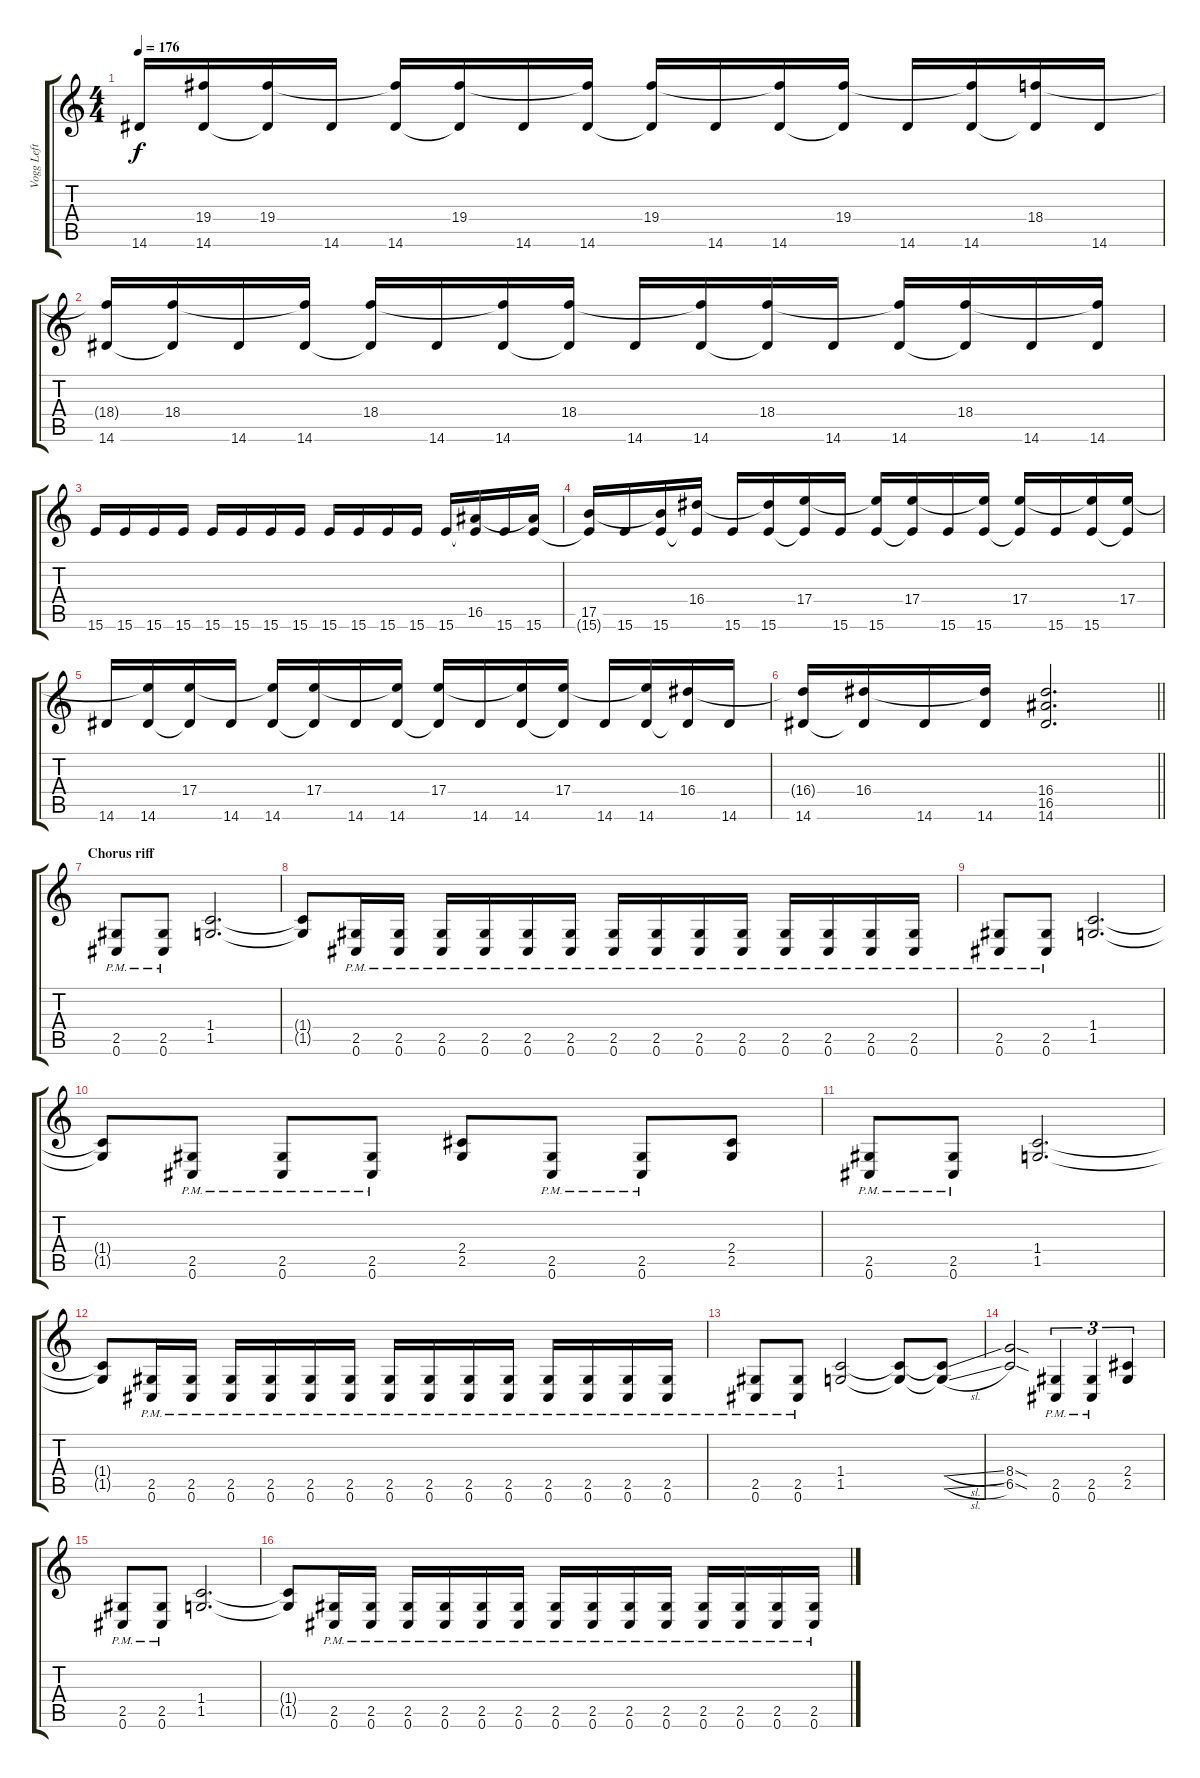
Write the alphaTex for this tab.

\track ("Vogg Left" "Vogg Left") {instrument distortionguitar}
\staff {score tabs}
\tuning (Db4 Ab3 E3 B2 Gb2 Db2) {hide}
\ts (4 4)
\tempo 176
\clef g2
\ks c
14.6.16{dy f} (19.4{t} 14.6).16 (19.4 14.6{t}).16 14.6.16 (19.4{t} 14.6).16 (19.4 14.6{t}).16 14.6.16 (19.4{t} 14.6).16 (19.4 14.6{t}).16 14.6.16 (19.4{t} 14.6).16 (19.4 14.6{t}).16 14.6.16 (19.4{t} 14.6).16 (18.4 14.6{t}).16 14.6.16 |
(18.4{t} 14.6).16 (18.4 14.6{t}).16 14.6.16 (18.4{t} 14.6).16 (18.4 14.6{t}).16 14.6.16 (18.4{t} 14.6).16 (18.4 14.6{t}).16 14.6.16 (18.4{t} 14.6).16 (18.4 14.6{t}).16 14.6.16 (18.4{t} 14.6).16 (18.4 14.6{t}).16 14.6.16 (18.4{t} 14.6).16 |
15.6.16 15.6.16 15.6.16 15.6.16 15.6.16 15.6.16 15.6.16 15.6.16 15.6.16 15.6.16 15.6.16 15.6.16 15.6.16 (16.5 15.6{t}).16 15.6.16 (16.5{t} 15.6).16 |
(17.5 15.6{t}).16 15.6.16 (17.5{t} 15.6).16 (16.4 15.6{t}).16 15.6.16 (16.4{t} 15.6).16 (17.4 15.6{t}).16 15.6.16 (17.4{t} 15.6).16 (17.4 15.6{t}).16 15.6.16 (17.4{t} 15.6).16 (17.4 15.6{t}).16 15.6.16 (17.4{t} 15.6).16 (17.4 15.6{t}).16 |
14.6.16 (17.4{t} 14.6).16 (17.4 14.6{t}).16 14.6.16 (17.4{t} 14.6).16 (17.4 14.6{t}).16 14.6.16 (17.4{t} 14.6).16 (17.4 14.6{t}).16 14.6.16 (17.4{t} 14.6).16 (17.4 14.6{t}).16 14.6.16 (17.4{t} 14.6).16 (16.4 14.6{t}).16 14.6.16 |
\barLineRight lightlight
(16.4{t} 14.6).16 (16.4 14.6{t}).16 14.6.16 (16.4{t} 14.6).16 (16.4 16.5 14.6).2{d} |
\section ("" "Chorus riff")
(2.5{pm} 0.6{pm}).8 (2.5{pm} 0.6{pm}).8 (1.4 1.5).2{d} |
(1.4{t} 1.5{t}).8 (2.5{pm} 0.6{pm}).16 (2.5{pm} 0.6{pm}).16 (2.5{pm} 0.6{pm}).16 (2.5{pm} 0.6{pm}).16 (2.5{pm} 0.6{pm}).16 (2.5{pm} 0.6{pm}).16 (2.5{pm} 0.6{pm}).16 (2.5{pm} 0.6{pm}).16 (2.5{pm} 0.6{pm}).16 (2.5{pm} 0.6{pm}).16 (2.5{pm} 0.6{pm}).16 (2.5{pm} 0.6{pm}).16 (2.5{pm} 0.6{pm}).16 (2.5{pm} 0.6{pm}).16 |
(2.5{pm} 0.6{pm}).8 (2.5{pm} 0.6{pm}).8 (1.4 1.5).2{d} |
(1.4{t} 1.5{t}).8 (2.5{pm} 0.6{pm}).8 (2.5{pm} 0.6{pm}).8 (2.5{pm} 0.6{pm}).8 (2.4 2.5).8 (2.5{pm} 0.6{pm}).8 (2.5{pm} 0.6{pm}).8 (2.4 2.5).8 |
(2.5{pm} 0.6{pm}).8 (2.5{pm} 0.6{pm}).8 (1.4 1.5).2{d} |
(1.4{t} 1.5{t}).8 (2.5{pm} 0.6{pm}).16 (2.5{pm} 0.6{pm}).16 (2.5{pm} 0.6{pm}).16 (2.5{pm} 0.6{pm}).16 (2.5{pm} 0.6{pm}).16 (2.5{pm} 0.6{pm}).16 (2.5{pm} 0.6{pm}).16 (2.5{pm} 0.6{pm}).16 (2.5{pm} 0.6{pm}).16 (2.5{pm} 0.6{pm}).16 (2.5{pm} 0.6{pm}).16 (2.5{pm} 0.6{pm}).16 (2.5{pm} 0.6{pm}).16 (2.5{pm} 0.6{pm}).16 |
(2.5{pm} 0.6{pm}).8 (2.5{pm} 0.6{pm}).8 (1.4 1.5).2 (1.4{t} 1.5{t}).8 (1.4{sl t} 1.5{sl t}).8 |
(8.4{sod} 6.5{sod}).2 (2.5{pm} 0.6{pm}).4{tu (3 2)} (2.5{pm} 0.6{pm}).4{tu (3 2)} (2.4 2.5).4{tu (3 2)} |
(2.5{pm} 0.6{pm}).8 (2.5{pm} 0.6{pm}).8 (1.4 1.5).2{d} |
(1.4{t} 1.5{t}).8 (2.5{pm} 0.6{pm}).16 (2.5{pm} 0.6{pm}).16 (2.5{pm} 0.6{pm}).16 (2.5{pm} 0.6{pm}).16 (2.5{pm} 0.6{pm}).16 (2.5{pm} 0.6{pm}).16 (2.5{pm} 0.6{pm}).16 (2.5{pm} 0.6{pm}).16 (2.5{pm} 0.6{pm}).16 (2.5{pm} 0.6{pm}).16 (2.5{pm} 0.6{pm}).16 (2.5{pm} 0.6{pm}).16 (2.5{pm} 0.6{pm}).16 (2.5{pm} 0.6{pm}).16
